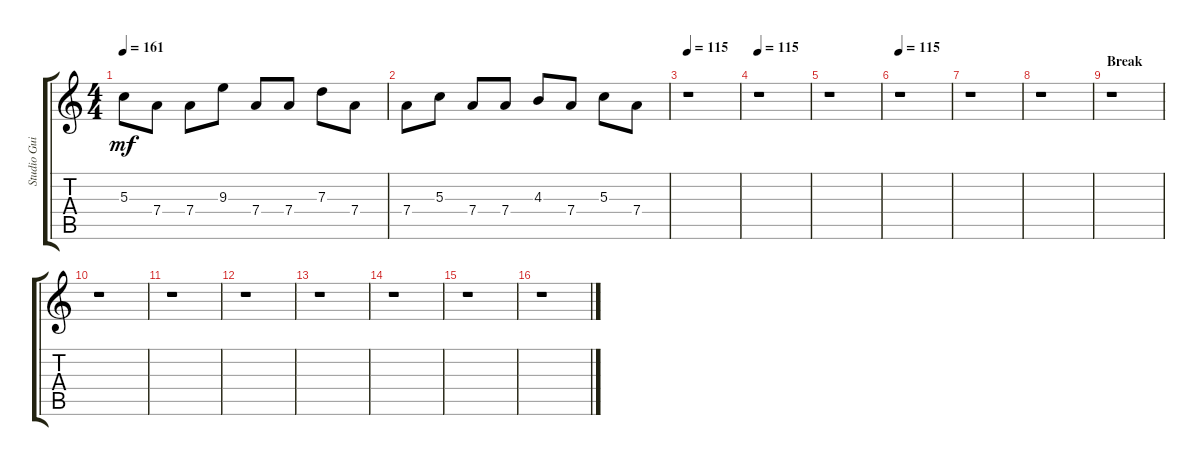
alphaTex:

\track ("Studio Guitar" "Studio Gui") {instrument overdrivenguitar}
\staff {score tabs}
\tuning (E4 B3 G3 D3 A2 E2) {hide}
\ts (4 4)
\tempo 161
\clef g2
\ks c
5.3.8{dy mf} 7.4.8 7.4.8 9.3.8 7.4.8 7.4.8 7.3.8 7.4.8 |
7.4.8 5.3.8 7.4.8 7.4.8 4.3.8 7.4.8 5.3.8 7.4.8 |
\tempo 115
r.1 |
\tempo 115
r.1 |
r.1 |
\tempo 115
r.1 |
r.1 |
r.1 |
\section ("" "Break")
r.1 |
r.1 |
r.1 |
r.1 |
r.1 |
r.1 |
r.1 |
r.1
